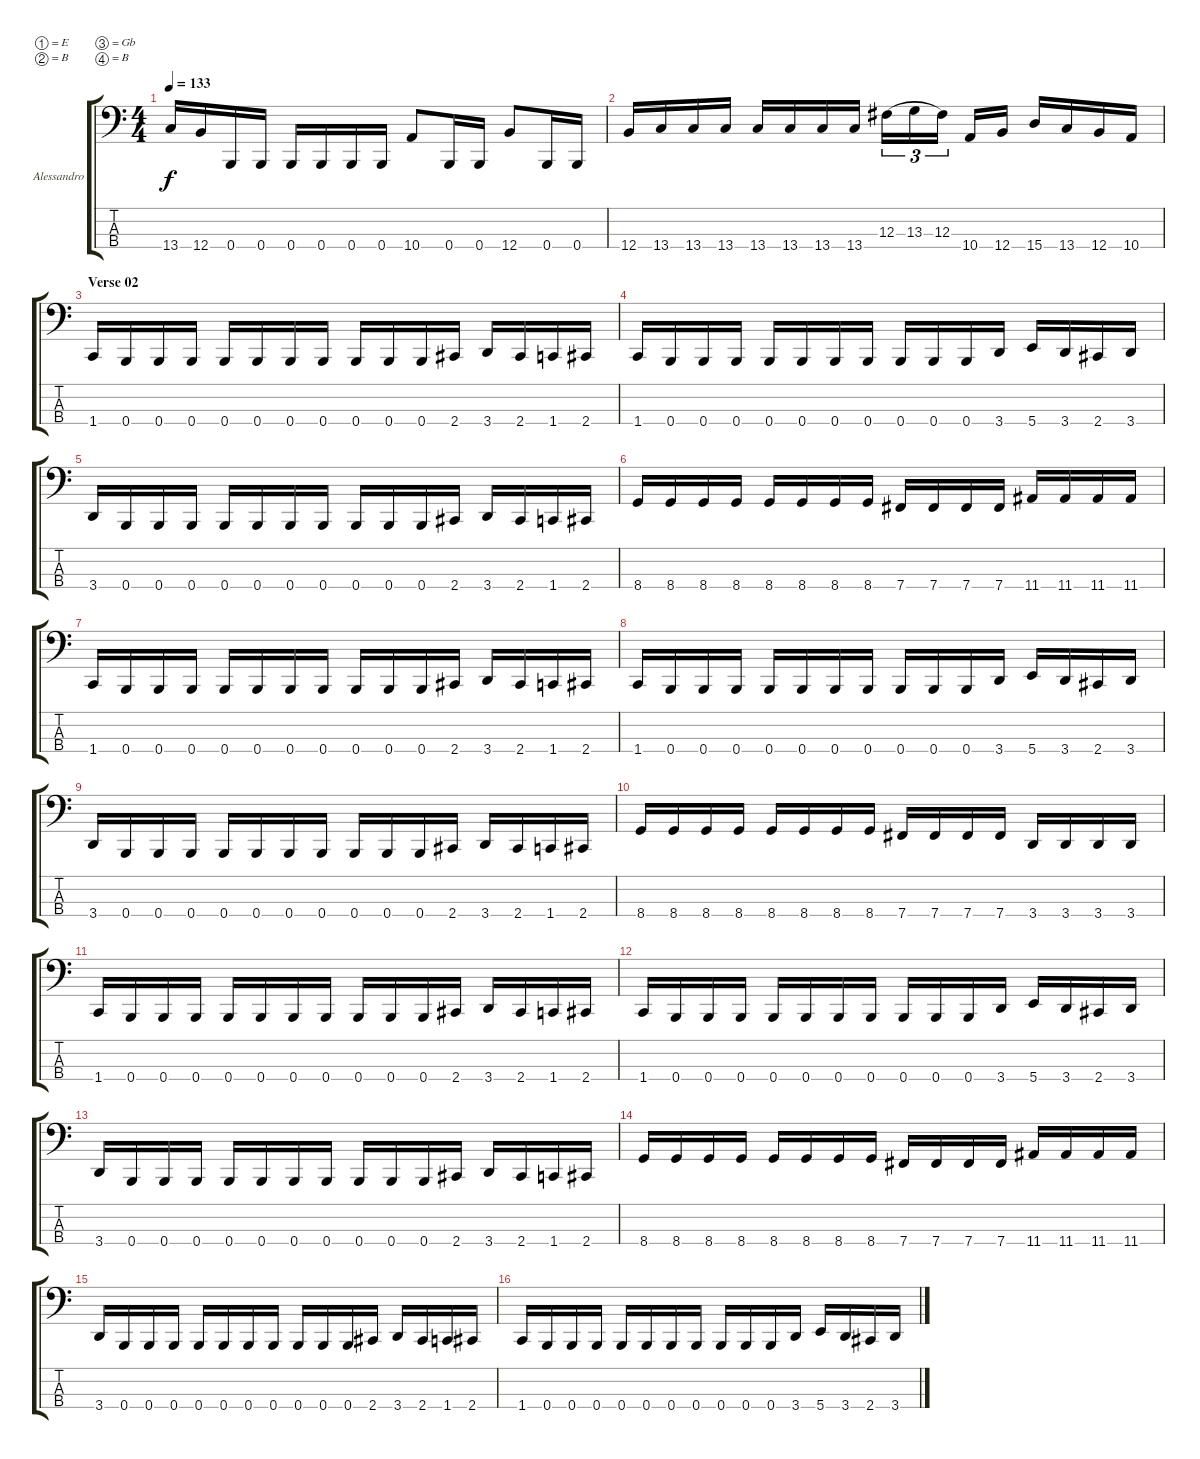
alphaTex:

\bracketExtendMode groupsimilarinstruments
\firstSystemTrackNameOrientation horizontal
\otherSystemsTrackNameOrientation horizontal
\track ("Alessandro Venturella" "Alessandro") {instrument electricbassfinger}
\staff {score tabs}
\tuning (E2 B1 Gb1 B0)
\ts (4 4)
\tempo 133
\clef f4
\ks c
13.4.16{dy f} 12.4.16 0.4.16 0.4.16 0.4.16 0.4.16 0.4.16 0.4.16 10.4.8 0.4.16 0.4.16 12.4.8 0.4.16 0.4.16 |
12.4.16 13.4.16 13.4.16 13.4.16 13.4.16 13.4.16 13.4.16 13.4.16 12.3.16{tu (3 2) legatoorigin} 13.3.16{tu (3 2) legatoorigin} 12.3.16{tu (3 2)} 10.4.16 12.4.16 15.4.16 13.4.16 12.4.16 10.4.16 |
\section ("" "Verse 02")
1.4.16 0.4.16 0.4.16 0.4.16 0.4.16 0.4.16 0.4.16 0.4.16 0.4.16 0.4.16 0.4.16 2.4.16 3.4.16 2.4.16 1.4.16 2.4.16 |
1.4.16 0.4.16 0.4.16 0.4.16 0.4.16 0.4.16 0.4.16 0.4.16 0.4.16 0.4.16 0.4.16 3.4.16 5.4.16 3.4.16 2.4.16 3.4.16 |
3.4.16 0.4.16 0.4.16 0.4.16 0.4.16 0.4.16 0.4.16 0.4.16 0.4.16 0.4.16 0.4.16 2.4.16 3.4.16 2.4.16 1.4.16 2.4.16 |
8.4.16 8.4.16 8.4.16 8.4.16 8.4.16 8.4.16 8.4.16 8.4.16 7.4.16 7.4.16 7.4.16 7.4.16 11.4.16 11.4.16 11.4.16 11.4.16 |
1.4.16 0.4.16 0.4.16 0.4.16 0.4.16 0.4.16 0.4.16 0.4.16 0.4.16 0.4.16 0.4.16 2.4.16 3.4.16 2.4.16 1.4.16 2.4.16 |
1.4.16 0.4.16 0.4.16 0.4.16 0.4.16 0.4.16 0.4.16 0.4.16 0.4.16 0.4.16 0.4.16 3.4.16 5.4.16 3.4.16 2.4.16 3.4.16 |
3.4.16 0.4.16 0.4.16 0.4.16 0.4.16 0.4.16 0.4.16 0.4.16 0.4.16 0.4.16 0.4.16 2.4.16 3.4.16 2.4.16 1.4.16 2.4.16 |
8.4.16 8.4.16 8.4.16 8.4.16 8.4.16 8.4.16 8.4.16 8.4.16 7.4.16 7.4.16 7.4.16 7.4.16 3.4.16 3.4.16 3.4.16 3.4.16 |
1.4.16 0.4.16 0.4.16 0.4.16 0.4.16 0.4.16 0.4.16 0.4.16 0.4.16 0.4.16 0.4.16 2.4.16 3.4.16 2.4.16 1.4.16 2.4.16 |
1.4.16 0.4.16 0.4.16 0.4.16 0.4.16 0.4.16 0.4.16 0.4.16 0.4.16 0.4.16 0.4.16 3.4.16 5.4.16 3.4.16 2.4.16 3.4.16 |
3.4.16 0.4.16 0.4.16 0.4.16 0.4.16 0.4.16 0.4.16 0.4.16 0.4.16 0.4.16 0.4.16 2.4.16 3.4.16 2.4.16 1.4.16 2.4.16 |
8.4.16 8.4.16 8.4.16 8.4.16 8.4.16 8.4.16 8.4.16 8.4.16 7.4.16 7.4.16 7.4.16 7.4.16 11.4.16 11.4.16 11.4.16 11.4.16 |
3.4.16 0.4.16 0.4.16 0.4.16 0.4.16 0.4.16 0.4.16 0.4.16 0.4.16 0.4.16 0.4.16 2.4.16 3.4.16 2.4.16 1.4.16 2.4.16 |
1.4.16 0.4.16 0.4.16 0.4.16 0.4.16 0.4.16 0.4.16 0.4.16 0.4.16 0.4.16 0.4.16 3.4.16 5.4.16 3.4.16 2.4.16 3.4.16
